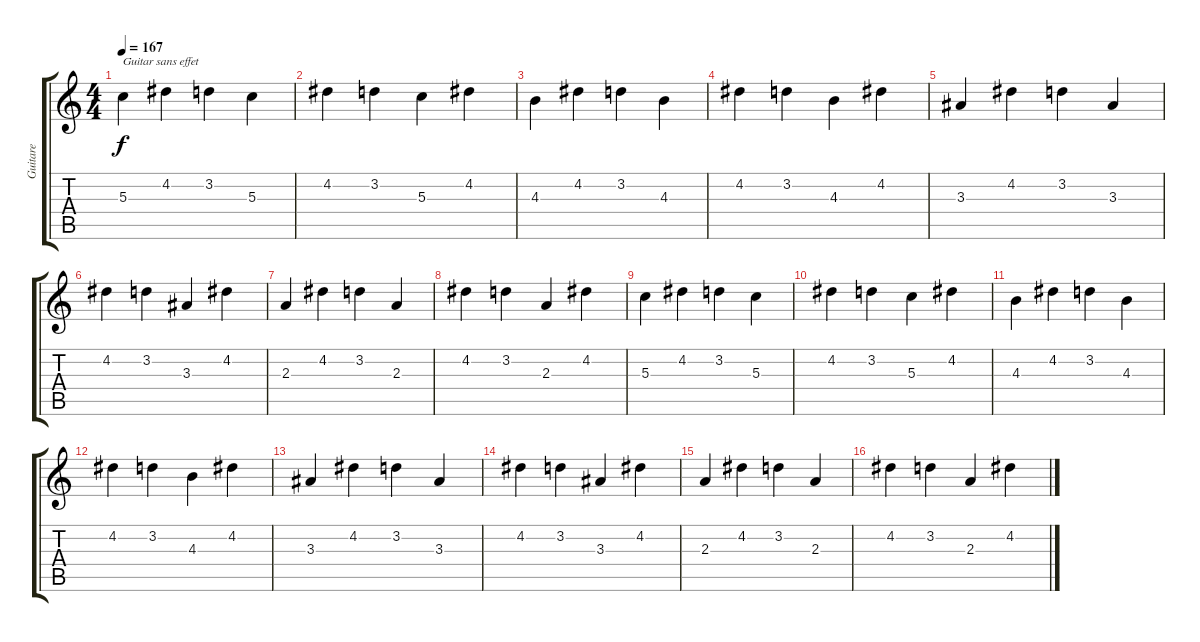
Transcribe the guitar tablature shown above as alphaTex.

\track ("Guitare" "Guitare") {instrument electricguitarjazz}
\staff {score tabs}
\tuning (E4 B3 G3 D3 A2 E2) {hide}
\ts (4 4)
\tempo 167
\clef g2
\ks c
5.3.4{txt "Guitar sans effet" dy f} 4.2.4 3.2.4 5.3.4 |
4.2.4 3.2.4 5.3.4 4.2.4 |
4.3.4 4.2.4 3.2.4 4.3.4 |
4.2.4 3.2.4 4.3.4 4.2.4 |
3.3.4 4.2.4 3.2.4 3.3.4 |
4.2.4 3.2.4 3.3.4 4.2.4 |
2.3.4 4.2.4 3.2.4 2.3.4 |
4.2.4 3.2.4 2.3.4 4.2.4 |
5.3.4 4.2.4 3.2.4 5.3.4 |
4.2.4 3.2.4 5.3.4 4.2.4 |
4.3.4 4.2.4 3.2.4 4.3.4 |
4.2.4 3.2.4 4.3.4 4.2.4 |
3.3.4 4.2.4 3.2.4 3.3.4 |
4.2.4 3.2.4 3.3.4 4.2.4 |
2.3.4 4.2.4 3.2.4 2.3.4 |
4.2.4 3.2.4 2.3.4 4.2.4
